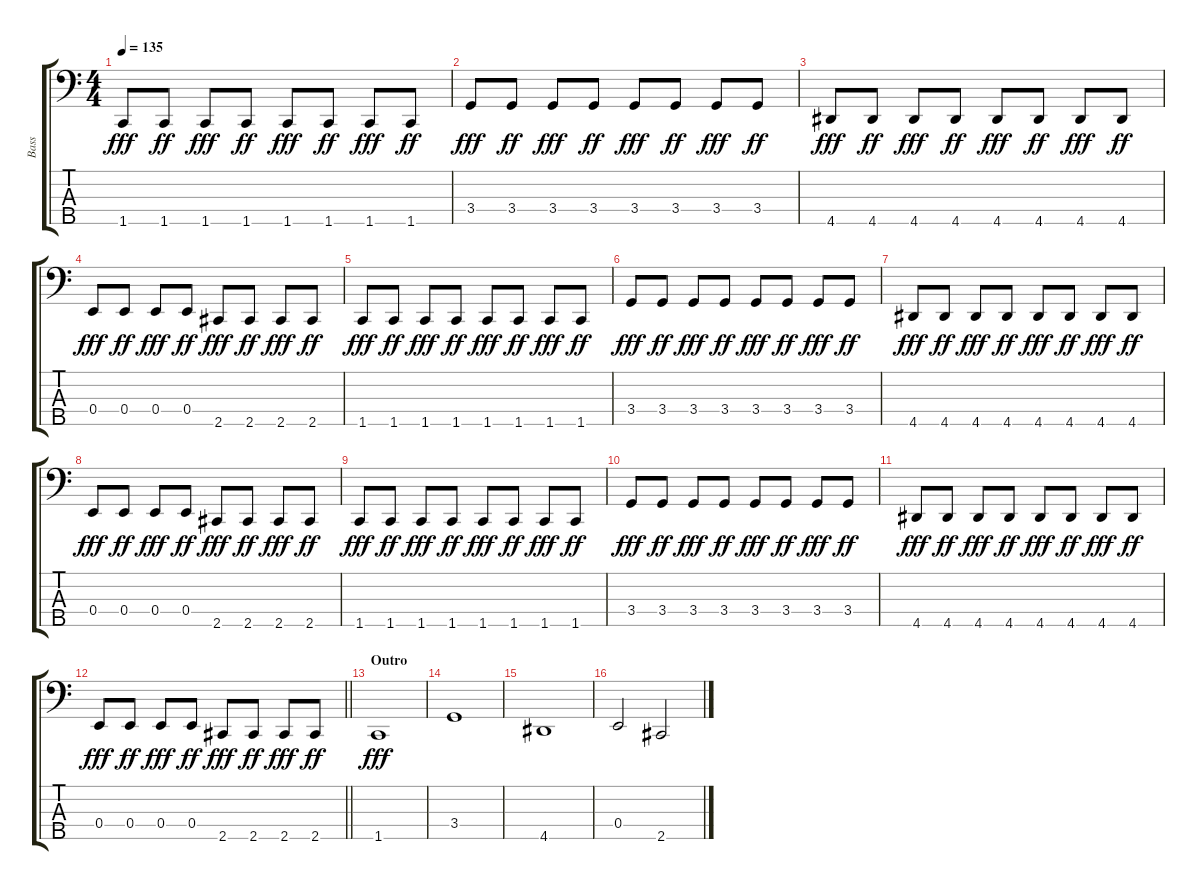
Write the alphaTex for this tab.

\track ("Bass" "Bass") {instrument electricbasspick}
\staff {score tabs}
\tuning (G2 D2 A1 E1 B0) {hide}
\ts (4 4)
\tempo 135
\clef f4
\ks c
1.5.8{dy fff} 1.5.8{dy ff} 1.5.8{dy fff} 1.5.8{dy ff} 1.5.8{dy fff} 1.5.8{dy ff} 1.5.8{dy fff} 1.5.8{dy ff} |
3.4.8{dy fff} 3.4.8{dy ff} 3.4.8{dy fff} 3.4.8{dy ff} 3.4.8{dy fff} 3.4.8{dy ff} 3.4.8{dy fff} 3.4.8{dy ff} |
4.5.8{dy fff} 4.5.8{dy ff} 4.5.8{dy fff} 4.5.8{dy ff} 4.5.8{dy fff} 4.5.8{dy ff} 4.5.8{dy fff} 4.5.8{dy ff} |
0.4.8{dy fff} 0.4.8{dy ff} 0.4.8{dy fff} 0.4.8{dy ff} 2.5.8{dy fff} 2.5.8{dy ff} 2.5.8{dy fff} 2.5.8{dy ff} |
1.5.8{dy fff} 1.5.8{dy ff} 1.5.8{dy fff} 1.5.8{dy ff} 1.5.8{dy fff} 1.5.8{dy ff} 1.5.8{dy fff} 1.5.8{dy ff} |
3.4.8{dy fff} 3.4.8{dy ff} 3.4.8{dy fff} 3.4.8{dy ff} 3.4.8{dy fff} 3.4.8{dy ff} 3.4.8{dy fff} 3.4.8{dy ff} |
4.5.8{dy fff} 4.5.8{dy ff} 4.5.8{dy fff} 4.5.8{dy ff} 4.5.8{dy fff} 4.5.8{dy ff} 4.5.8{dy fff} 4.5.8{dy ff} |
0.4.8{dy fff} 0.4.8{dy ff} 0.4.8{dy fff} 0.4.8{dy ff} 2.5.8{dy fff} 2.5.8{dy ff} 2.5.8{dy fff} 2.5.8{dy ff} |
1.5.8{dy fff} 1.5.8{dy ff} 1.5.8{dy fff} 1.5.8{dy ff} 1.5.8{dy fff} 1.5.8{dy ff} 1.5.8{dy fff} 1.5.8{dy ff} |
3.4.8{dy fff} 3.4.8{dy ff} 3.4.8{dy fff} 3.4.8{dy ff} 3.4.8{dy fff} 3.4.8{dy ff} 3.4.8{dy fff} 3.4.8{dy ff} |
4.5.8{dy fff} 4.5.8{dy ff} 4.5.8{dy fff} 4.5.8{dy ff} 4.5.8{dy fff} 4.5.8{dy ff} 4.5.8{dy fff} 4.5.8{dy ff} |
\barLineRight lightlight
0.4.8{dy fff} 0.4.8{dy ff} 0.4.8{dy fff} 0.4.8{dy ff} 2.5.8{dy fff} 2.5.8{dy ff} 2.5.8{dy fff} 2.5.8{dy ff} |
\section ("" "Outro")
1.5.1{dy fff} |
3.4.1 |
4.5.1 |
0.4.2 2.5.2
